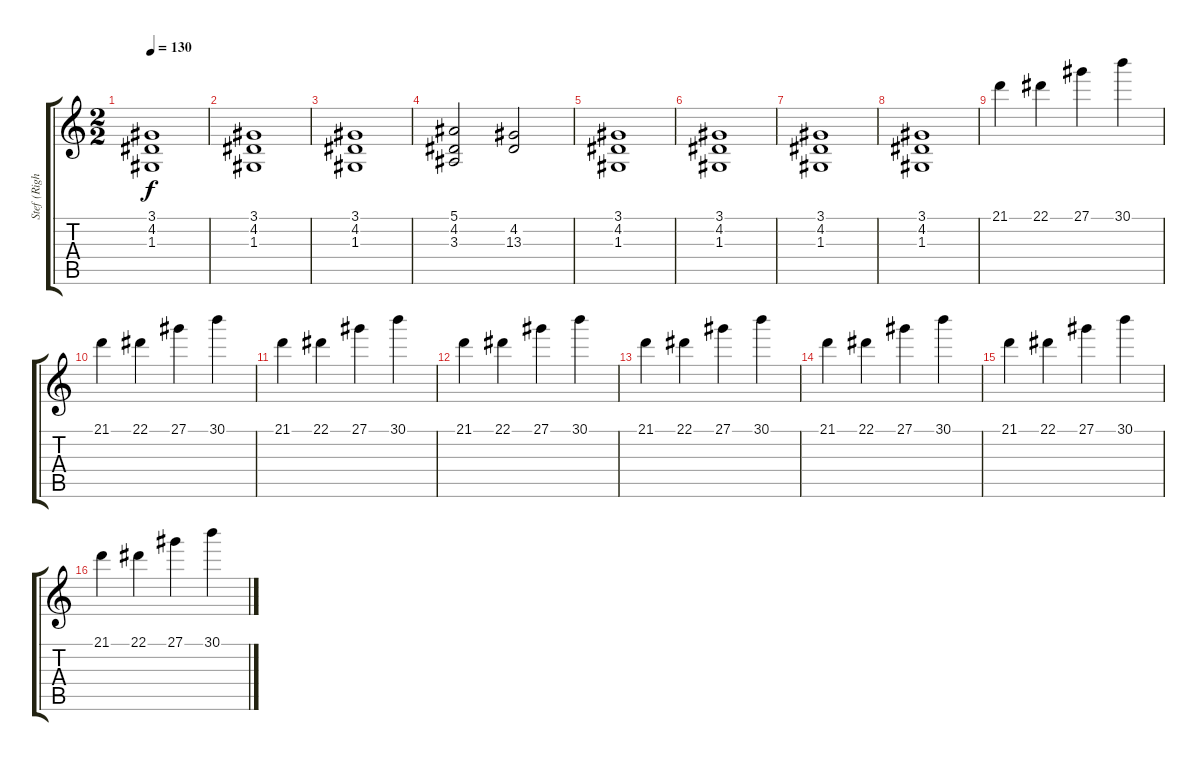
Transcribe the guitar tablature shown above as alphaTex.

\track ("Stef (Right Hand)" "Stef (Righ") {instrument acousticgrandpiano}
\staff {score tabs}
\tuning (F4 B3 G3 D3 A2 E2) {hide}
\ts (2 2)
\tempo 130
\clef g2
\ks c
(3.1 4.2 1.3).1{dy f} |
(3.1 4.2 1.3).1 |
(3.1 4.2 1.3).1 |
(5.1 4.2 3.3).2 (4.2 13.3).2 |
(3.1 4.2 1.3).1 |
(3.1 4.2 1.3).1 |
(3.1 4.2 1.3).1 |
(3.1 4.2 1.3).1 |
21.1.4 22.1.4 27.1.4 30.1.4 |
21.1.4 22.1.4 27.1.4 30.1.4 |
21.1.4 22.1.4 27.1.4 30.1.4 |
21.1.4 22.1.4 27.1.4 30.1.4 |
21.1.4 22.1.4 27.1.4 30.1.4 |
21.1.4 22.1.4 27.1.4 30.1.4 |
21.1.4 22.1.4 27.1.4 30.1.4 |
21.1.4 22.1.4 27.1.4 30.1.4
